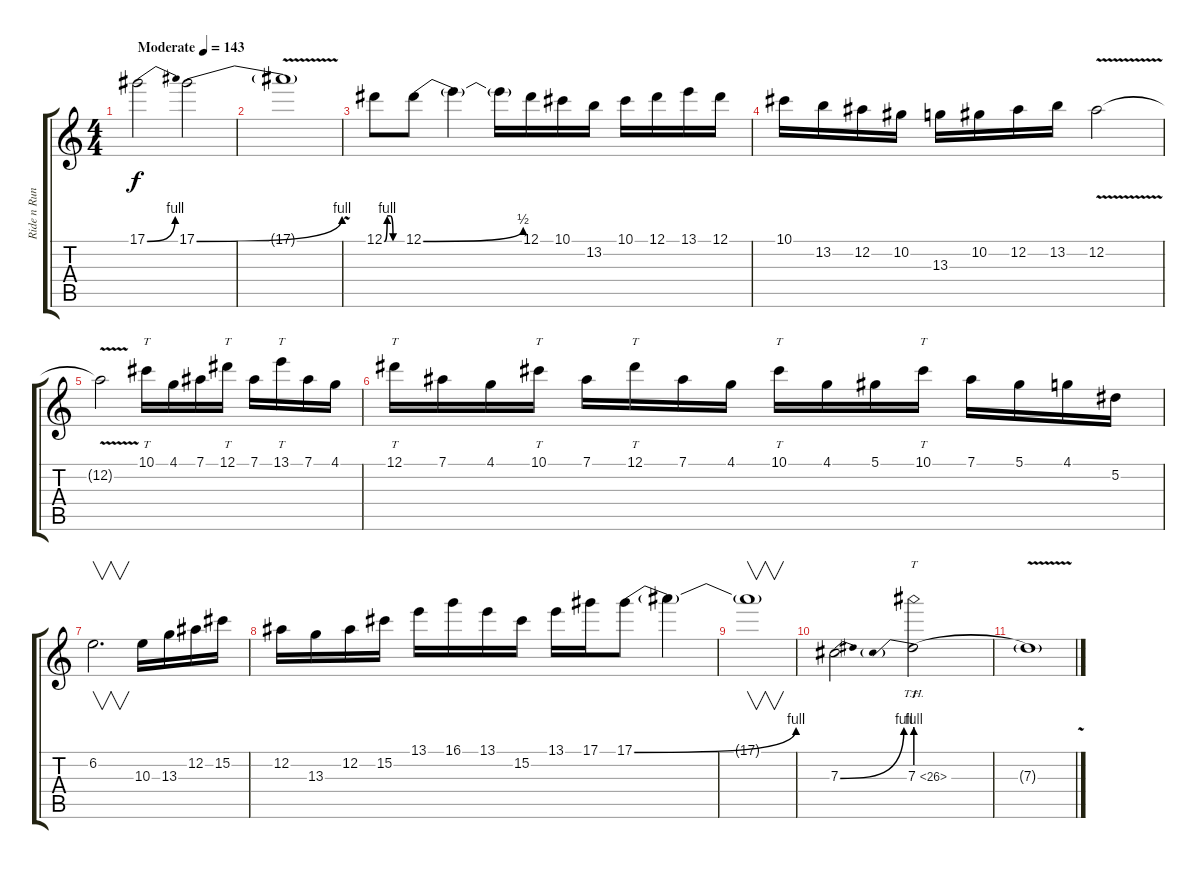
\track ("Ride n Run solo" "Ride n Run") {instrument distortionguitar}
\staff {score tabs}
\tuning (Eb4 Bb3 Gb3 Db3 Ab2 Eb2) {hide}
\ts (4 4)
\tempo (143 "Moderate")
\clef g2
\ks c
17.1{be (bend 0 0 60 4)}.2{dy f instrument distortionguitar} 17.1{be (bend 0 0 60 4)}.2 |
17.1{v t}.1 |
12.1{be (custom 0 0 10 4 20 4 30 0 60 0)}.8 12.1{be (bend 0 0 60 2)}.8 12.1{t}.4 12.1{t}.16 12.1.16 10.1.16 13.2.16 10.1.16 12.1.16 13.1.16 12.1.16 |
10.1.16 13.2.16 12.2.16 10.2.16 13.3.16 10.2.16 12.2.16 13.2.16 12.2{v}.2 |
12.2{t}.2 10.1.16{tt} 4.1.16 7.1.16 12.1.16{tt} 7.1.16 13.1.16{tt} 7.1.16 4.1.16 |
12.1.16{tt} 7.1.16 4.1.16 10.1.16{tt} 7.1.16 12.1.16{tt} 7.1.16 4.1.16 10.1.16{tt} 4.1.16 5.1.16 10.1.16{tt} 7.1.16 5.1.16 4.1.16 5.2.16 |
6.2.2{v d} 10.3.16 13.3.16 12.2.16 15.2.16 |
12.2.16 13.3.16 12.2.16 15.2.16 13.1.16 16.1.16 13.1.16 15.2.16 13.1.16 17.1.16 17.1{be (bend 0 0 60 4)}.8 17.1{t}.4 |
17.1{t}.1{v} |
7.3{be (bend 0 0 60 4)}.2 7.3{be (prebend 0 4 60 4) th 19}.2{tt} |
7.3{v t}.1
